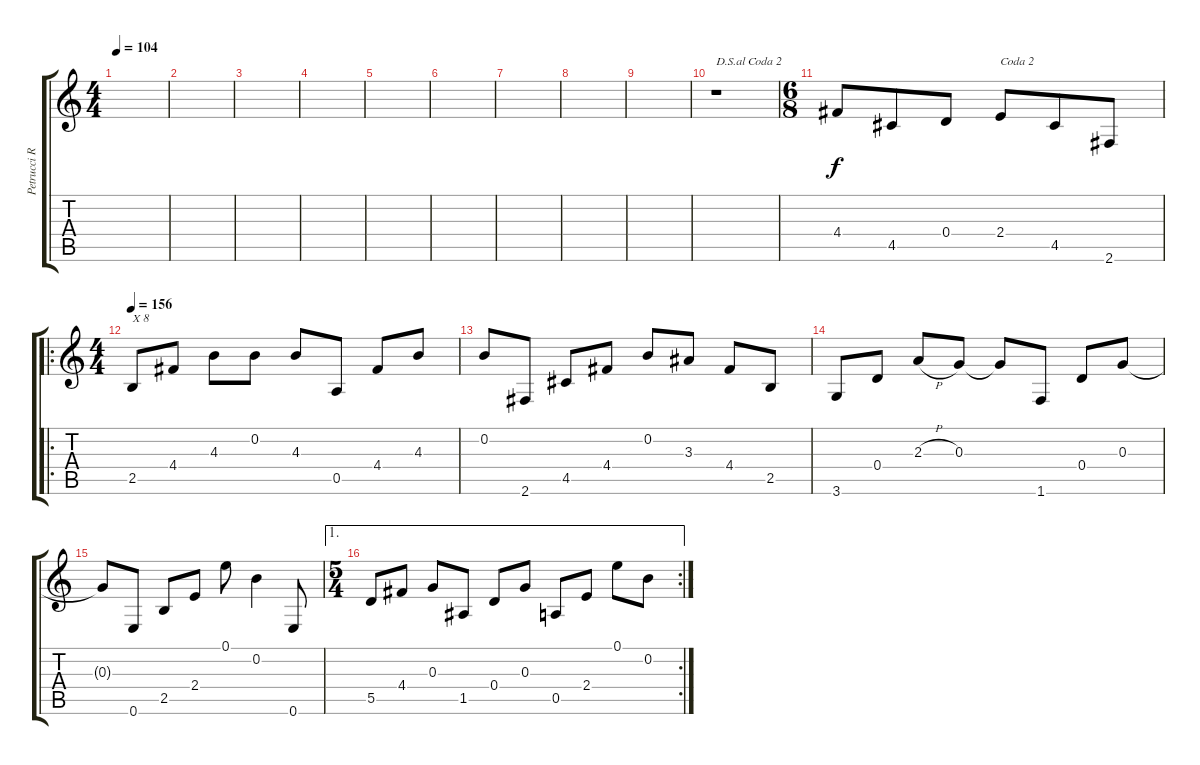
\track ("Petrucci Riffs" "Petrucci R") {instrument distortionguitar}
\staff {score tabs}
\tuning (E4 B3 G3 D3 A2 E2) {hide}
\ts (4 4)
\tempo 104
\clef g2
\ks c
|
|
|
|
|
|
|
|
|
r.1{txt "D.S.al Coda 2"} |
\ts (6 8)
4.4.8 4.5.8 0.4.8 2.4.8{txt "Coda 2"} 4.5.8 2.6.8 |
\ro
\ts (4 4)
\tempo 156
2.5.8{txt "X 8" instrument acousticguitarsteel} 4.4.8 4.3.8 0.2.8 4.3.8 0.5.8 4.4.8 4.3.8 |
0.2.8 2.6.8 4.5.8 4.4.8 0.2.8 3.3.8 4.4.8 2.5.8 |
3.6.8 0.4.8 2.3{h}.8 0.3.8 0.3{t}.8 1.6.8 0.4.8 0.3.8 |
0.3{t}.8 0.6.8 2.5.8 2.4.8 0.1.8 0.2.4 0.6.8 |
\ae 1
\rc 2
\ts (5 4)
5.5.8 4.4.8 0.3.8 1.5.8 0.4.8 0.3.8 0.5.8 2.4.8 0.1.8 0.2.8
